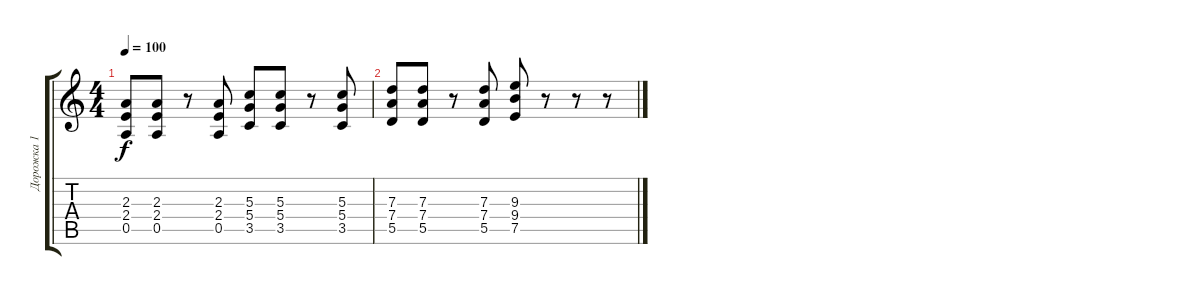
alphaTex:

\track ("Дорожка 1" "Дорожка 1") {instrument acousticguitarsteel}
\staff {score tabs}
\tuning (E4 B3 G3 D3 A2 E2) {hide}
\ts (4 4)
\tempo 100
\clef g2
\ks c
(2.3 2.4 0.5).8{dy f} (2.3 2.4 0.5).8 r.8 (2.3 2.4 0.5).8 (5.3 5.4 3.5).8 (5.3 5.4 3.5).8 r.8 (5.3 5.4 3.5).8 |
(7.3 7.4 5.5).8 (7.3 7.4 5.5).8 r.8 (7.3 7.4 5.5).8 (9.3 9.4 7.5).8 r.8 r.8 r.8
